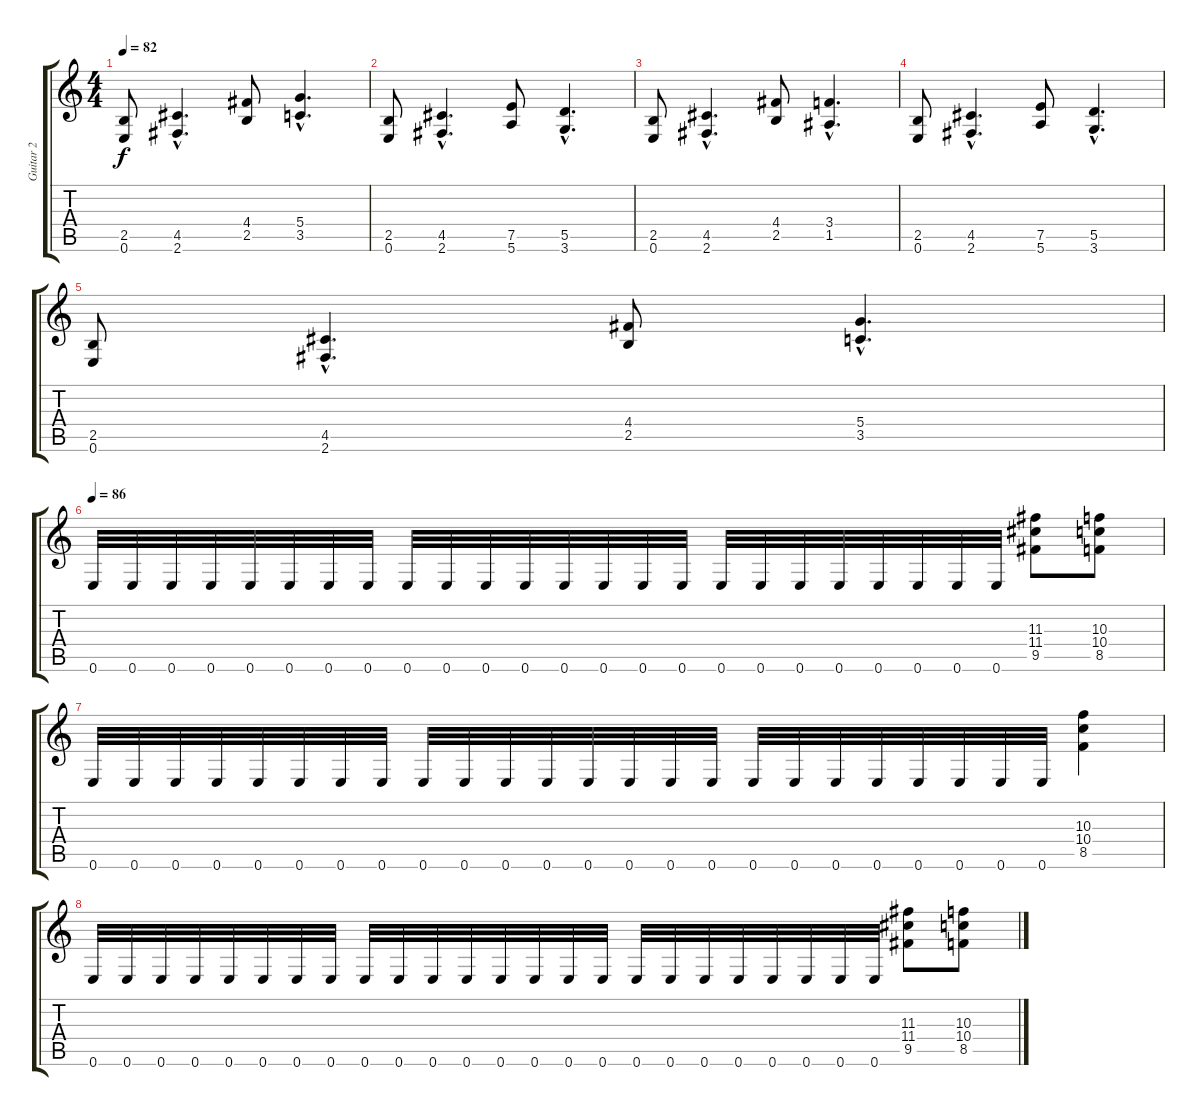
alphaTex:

\track ("Guitar 2" "Guitar 2") {instrument distortionguitar}
\staff {score tabs}
\tuning (E4 B3 G3 D3 A2 E2) {hide}
\ts (4 4)
\tempo 82
\clef g2
\ks c
(2.5 0.6).8{dy f} (4.5{hac} 2.6{hac}).4{d} (4.4 2.5).8 (5.4{hac} 3.5{hac}).4{d} |
(2.5 0.6).8 (4.5{hac} 2.6{hac}).4{d} (7.5 5.6).8 (5.5{hac} 3.6{hac}).4{d} |
(2.5 0.6).8 (4.5{hac} 2.6{hac}).4{d} (4.4 2.5).8 (3.4{hac} 1.5{hac}).4{d} |
(2.5 0.6).8 (4.5{hac} 2.6{hac}).4{d} (7.5 5.6).8 (5.5{hac} 3.6{hac}).4{d} |
(2.5 0.6).8 (4.5{hac} 2.6{hac}).4{d} (4.4 2.5).8 (5.4{hac} 3.5{hac}).4{d} |
\tempo 86
0.6.32 0.6.32 0.6.32 0.6.32 0.6.32 0.6.32 0.6.32 0.6.32 0.6.32 0.6.32 0.6.32 0.6.32 0.6.32 0.6.32 0.6.32 0.6.32 0.6.32 0.6.32 0.6.32 0.6.32 0.6.32 0.6.32 0.6.32 0.6.32 (11.3 11.4 9.5).8 (10.3 10.4 8.5).8 |
0.6.32 0.6.32 0.6.32 0.6.32 0.6.32 0.6.32 0.6.32 0.6.32 0.6.32 0.6.32 0.6.32 0.6.32 0.6.32 0.6.32 0.6.32 0.6.32 0.6.32 0.6.32 0.6.32 0.6.32 0.6.32 0.6.32 0.6.32 0.6.32 (10.3 10.4 8.5).4 |
0.6.32 0.6.32 0.6.32 0.6.32 0.6.32 0.6.32 0.6.32 0.6.32 0.6.32 0.6.32 0.6.32 0.6.32 0.6.32 0.6.32 0.6.32 0.6.32 0.6.32 0.6.32 0.6.32 0.6.32 0.6.32 0.6.32 0.6.32 0.6.32 (11.3 11.4 9.5).8 (10.3 10.4 8.5).8
